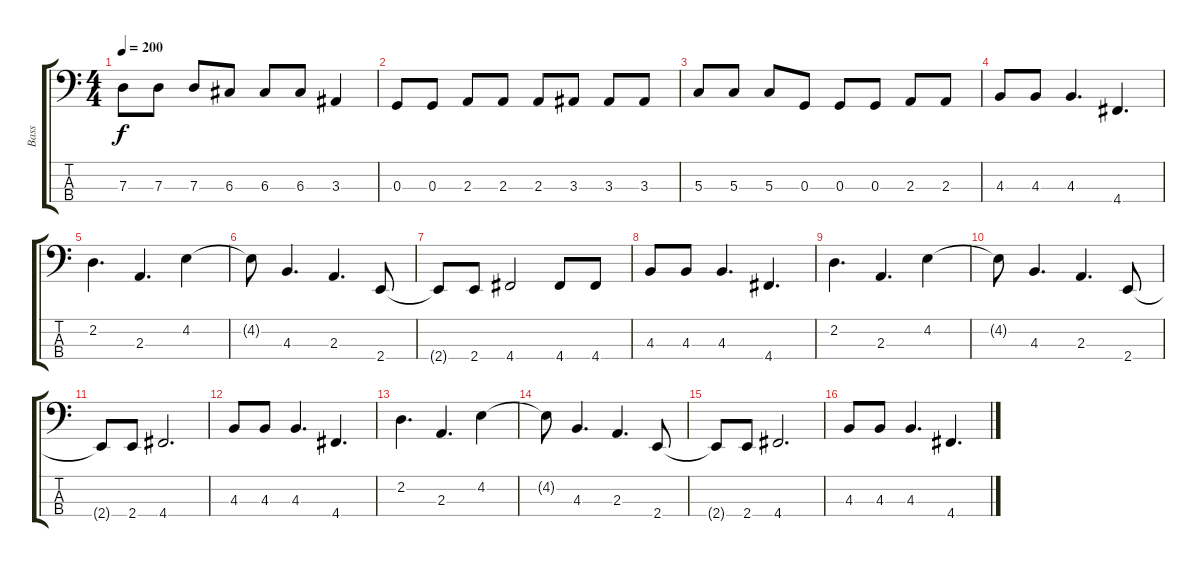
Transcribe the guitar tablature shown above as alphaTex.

\track ("Bass" "Bass") {instrument electricbasspick}
\staff {score tabs}
\tuning (F2 C2 G1 D1) {hide}
\ts (4 4)
\tempo 200
\clef f4
\ks c
7.3.8{dy f} 7.3.8 7.3.8 6.3.8 6.3.8 6.3.8 3.3.4 |
0.3.8 0.3.8 2.3.8 2.3.8 2.3.8 3.3.8 3.3.8 3.3.8 |
5.3.8 5.3.8 5.3.8 0.3.8 0.3.8 0.3.8 2.3.8 2.3.8 |
4.3.8 4.3.8 4.3.4{d} 4.4.4{d} |
2.2.4{d} 2.3.4{d} 4.2.4 |
4.2{t}.8 4.3.4{d} 2.3.4{d} 2.4.8 |
2.4{t}.8 2.4.8 4.4.2 4.4.8 4.4.8 |
4.3.8 4.3.8 4.3.4{d} 4.4.4{d} |
2.2.4{d} 2.3.4{d} 4.2.4 |
4.2{t}.8 4.3.4{d} 2.3.4{d} 2.4.8 |
2.4{t}.8 2.4.8 4.4.2{d} |
4.3.8 4.3.8 4.3.4{d} 4.4.4{d} |
2.2.4{d} 2.3.4{d} 4.2.4 |
4.2{t}.8 4.3.4{d} 2.3.4{d} 2.4.8 |
2.4{t}.8 2.4.8 4.4.2{d} |
4.3.8 4.3.8 4.3.4{d} 4.4.4{d}
